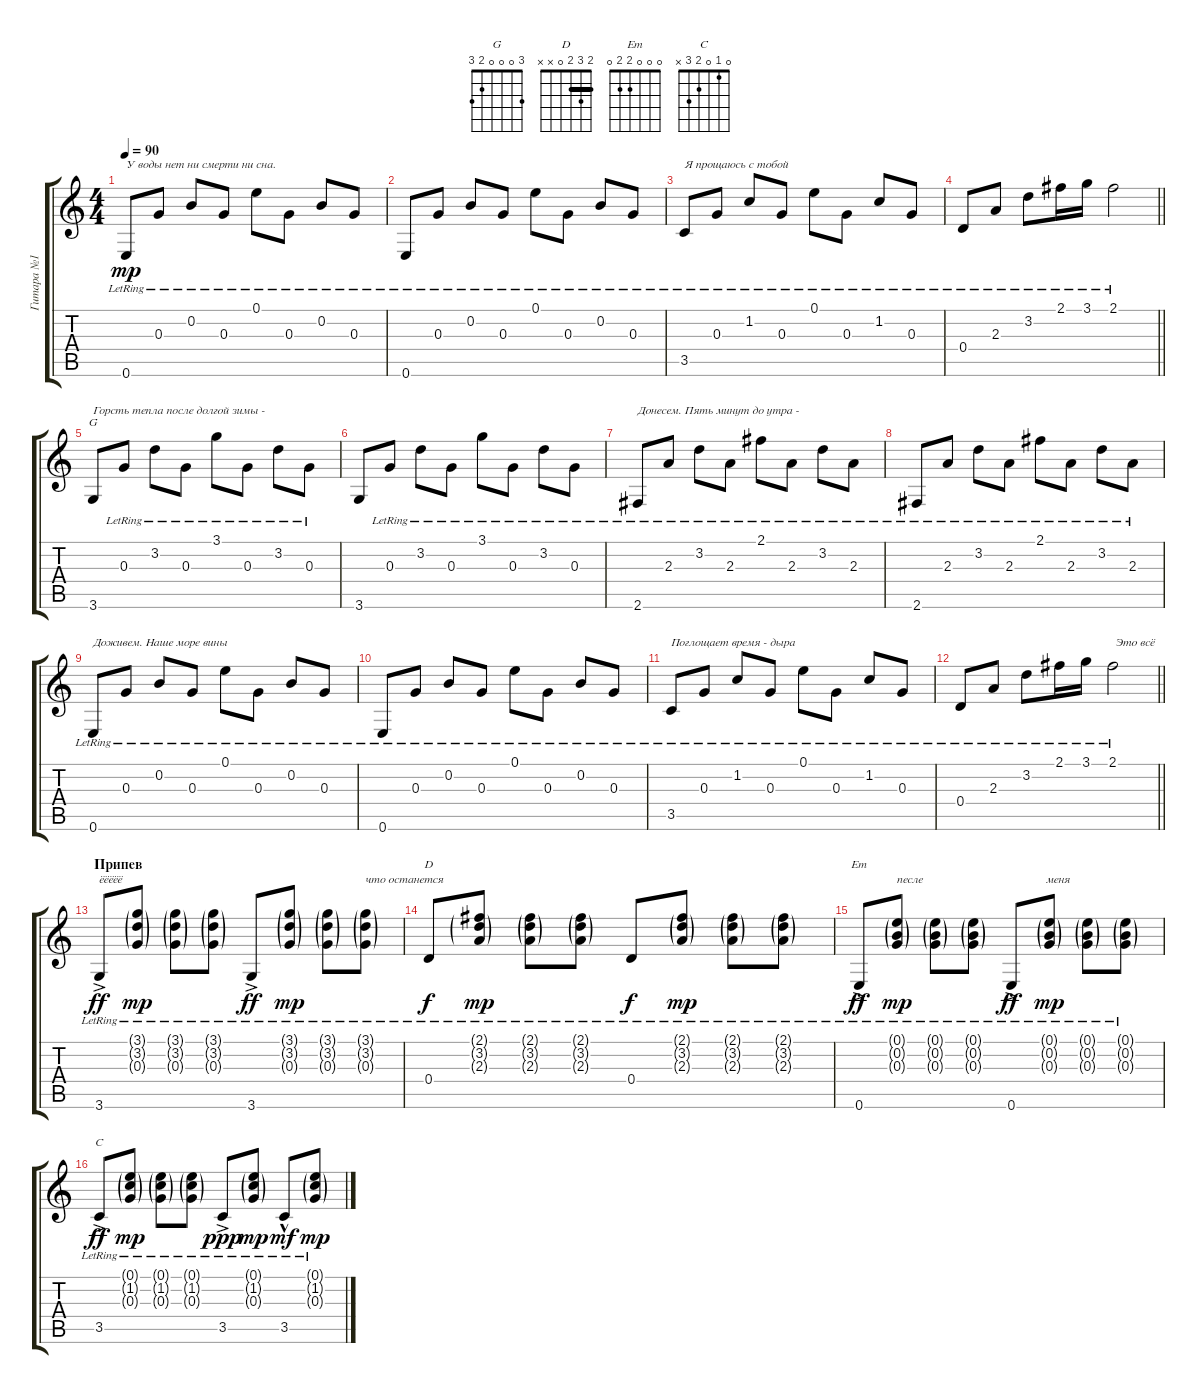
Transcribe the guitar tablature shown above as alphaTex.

\track ("Гитара №1" "Гитара №1") {instrument acousticguitarnylon}
\staff {score tabs}
\tuning (E4 B3 G3 D3 A2 E2) {hide}
\chord ("G" 3 0 0 0 2 3)
\chord ("D" 2 3 2 0 x x) {barre 2}
\chord ("Em" 0 0 0 2 2 0)
\chord ("C" 0 1 0 2 3 x)
\ts (4 4)
\tempo 90
\clef g2
\ks c
0.6{lr}.8{txt "У воды нет ни смерти ни сна." dy mp} 0.3{lr}.8 0.2{lr}.8 0.3{lr}.8 0.1{lr}.8 0.3{lr}.8 0.2{lr}.8 0.3{lr}.8 |
0.6{lr}.8 0.3{lr}.8 0.2{lr}.8 0.3{lr}.8 0.1{lr}.8 0.3{lr}.8 0.2{lr}.8 0.3{lr}.8 |
3.5{lr}.8{txt "Я прощаюсь с тобой"} 0.3{lr}.8 1.2{lr}.8 0.3{lr}.8 0.1{lr}.8 0.3{lr}.8 1.2{lr}.8 0.3{lr}.8 |
\barLineRight lightlight
0.4{lr}.8 2.3{lr}.8 3.2{lr}.8 2.1{lr}.16 3.1{lr}.16 2.1{lr}.2 |
3.6.8{ch "G" txt "Горсть тепла после долгой зимы -"} 0.3{lr}.8 3.2{lr}.8 0.3{lr}.8 3.1{lr}.8 0.3{lr}.8 3.2{lr}.8 0.3{lr}.8 |
3.6.8 0.3{lr}.8 3.2{lr}.8 0.3{lr}.8 3.1{lr}.8 0.3{lr}.8 3.2{lr}.8 0.3{lr}.8 |
2.6{lr}.8{txt "Донесем. Пять минут до утра -"} 2.3{lr}.8 3.2{lr}.8 2.3{lr}.8 2.1{lr}.8 2.3{lr}.8 3.2{lr}.8 2.3{lr}.8 |
2.6{lr}.8 2.3{lr}.8 3.2{lr}.8 2.3{lr}.8 2.1{lr}.8 2.3{lr}.8 3.2{lr}.8 2.3{lr}.8 |
0.6{lr}.8{txt "Доживем. Наше море вины"} 0.3{lr}.8 0.2{lr}.8 0.3{lr}.8 0.1{lr}.8 0.3{lr}.8 0.2{lr}.8 0.3{lr}.8 |
0.6{lr}.8 0.3{lr}.8 0.2{lr}.8 0.3{lr}.8 0.1{lr}.8 0.3{lr}.8 0.2{lr}.8 0.3{lr}.8 |
3.5{lr}.8{txt "Поглощает время - дыра"} 0.3{lr}.8 1.2{lr}.8 0.3{lr}.8 0.1{lr}.8 0.3{lr}.8 1.2{lr}.8 0.3{lr}.8 |
\barLineRight lightlight
0.4{lr}.8 2.3{lr}.8 3.2{lr}.8 2.1{lr}.16 3.1{lr}.16 2.1{lr}.2{txt " Это всё"} |
\section ("" "Припев")
3.6{ac lr}.8{txt "ёёёёё" dy ff} (3.1{g lr} 3.2{g lr} 0.3{g lr}).8{dy mp} (3.1{g lr} 3.2{g lr} 0.3{g lr}).8 (3.1{g lr} 3.2{g lr} 0.3{g lr}).8 3.6{ac lr}.8{dy ff} (3.1{g lr} 3.2{g lr} 0.3{g lr}).8{dy mp} (3.1{g lr} 3.2{g lr} 0.3{g lr}).8 (3.1{g lr} 3.2{g lr} 0.3{g lr}).8{txt "что останется"} |
0.4{lr}.8{ch "D" dy f} (2.1{g lr} 3.2{g lr} 2.3{g lr}).8{dy mp} (2.1{g lr} 3.2{g lr} 2.3{g lr}).8 (2.1{g lr} 3.2{g lr} 2.3{g lr}).8 0.4{lr}.8{dy f} (2.1{g lr} 3.2{g lr} 2.3{g lr}).8{dy mp} (2.1{g lr} 3.2{g lr} 2.3{g lr}).8 (2.1{g lr} 3.2{g lr} 2.3{g lr}).8 |
0.6{ac lr}.8{ch "Em" dy ff} (0.1{g lr} 0.2{g lr} 0.3{g lr}).8{txt "песле                                         меня" dy mp} (0.1{g lr} 0.2{g lr} 0.3{g lr}).8 (0.1{g lr} 0.2{g lr} 0.3{g lr}).8 0.6{ac lr}.8{dy ff} (0.1{g lr} 0.2{g lr} 0.3{g lr}).8{dy mp} (0.1{g lr} 0.2{g lr} 0.3{g lr}).8 (0.1{g lr} 0.2{g lr} 0.3{g lr}).8 |
3.5{ac lr}.8{ch "C" dy ff} (0.1{g lr} 1.2{g lr} 0.3{g lr}).8{dy mp} (0.1{g lr} 1.2{g lr} 0.3{g lr}).8 (0.1{g lr} 1.2{g lr} 0.3{g lr}).8 3.5{ac lr}.8{dy ppp} (0.1{g lr} 1.2{g lr} 0.3{g lr}).8{dy mp} 3.5{hac lr}.8{dy mf} (0.1{g lr} 1.2{g lr} 0.3{g lr}).8{dy mp}
